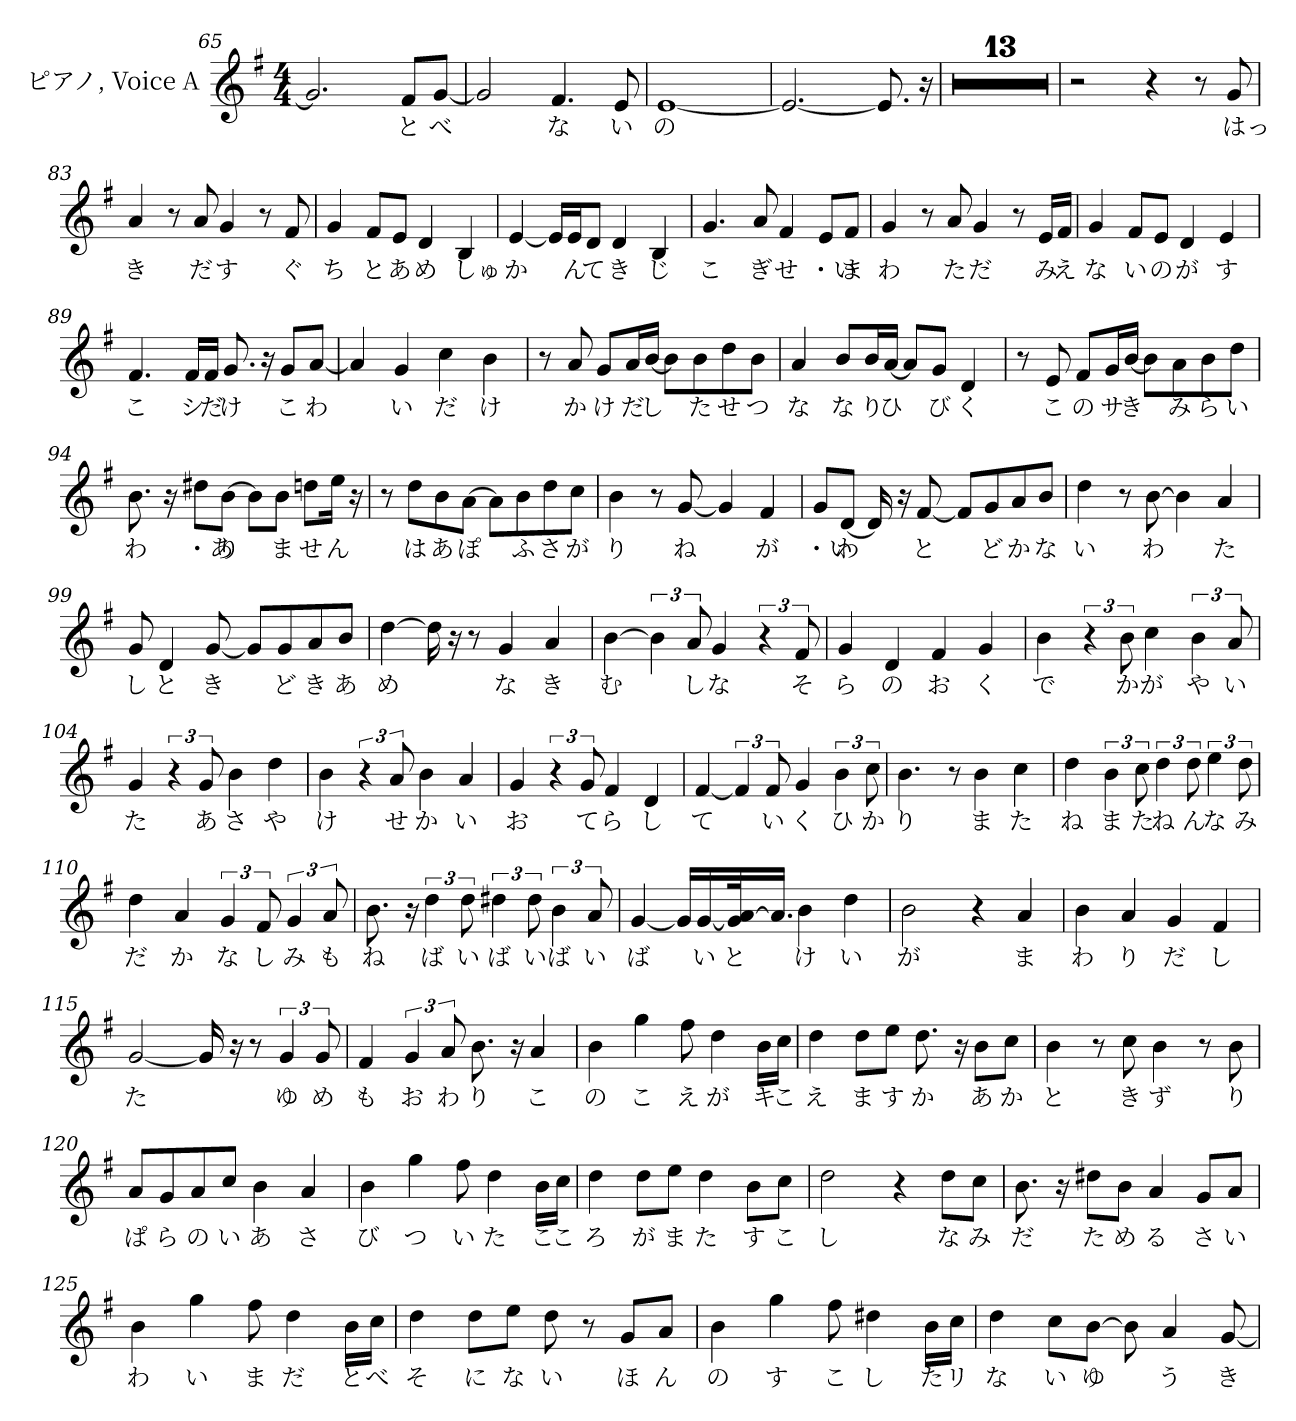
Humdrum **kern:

**kern	**text
*part1	*part1
*staff1	*staff1
*I"ピアノ, Voice A	*
*clefG2	*
*k[f#]	*
*M4/4	*
=65	=65
2.g/]	.
!	!LO:LY:b
8f#/L	と
!	!LO:LY:b
[8g/J	べ
=66	=66
2g/]	.
!	!LO:LY:b
4.f#/	な
!	!LO:LY:b
8e/	い
=67	=67
!	!LO:LY:b
[1e	の
=68	=68
2.e/_	.
8.e/]	.
16r	.
=69	=69
1r	.
=70	=70
1r	.
=71	=71
1r	.
=72	=72
1r	.
=73	=73
1r	.
!!LO:PB:g=z
=74	=74
1r	.
=75	=75
1r	.
=76	=76
1r	.
=77	=77
1r	.
=78	=78
1r	.
=79	=79
1r	.
=80	=80
1r	.
=81	=81
1r	.
=82	=82
2r	.
4r	.
8r	.
!	!LO:LY:b
8g/	はっ
=83	=83
!	!LO:LY:b
4a/	き
8r	.
!	!LO:LY:b
8a/	だ
!	!LO:LY:b
4g/	す
8r	.
!	!LO:LY:b
8f#/	ぐ
=84	=84
!	!LO:LY:b
4g/	ち
!	!LO:LY:b
8f#/L	と
!	!LO:LY:b
8e/J	あ
!	!LO:LY:b
4d/	め
!	!LO:LY:b
4B/	しゅ
!!LO:LB:g=z
=85	=85
!	!LO:LY:b
[4e/	か
16e/LL]	.
!	!LO:LY:b
16e/J	ん
!	!LO:LY:b
8d/J	て
!	!LO:LY:b
4d/	き
!	!LO:LY:b
4B/	じ
=86	=86
!	!LO:LY:b
4.g/	こ
!	!LO:LY:b
8a/	ぎ
!	!LO:LY:b
4f#/	せ
!	!LO:LY:b
8e/L	・い
!	!LO:LY:b
8f#/J	ま
=87	=87
!	!LO:LY:b
4g/	わ
8r	.
!	!LO:LY:b
8a/	た
!	!LO:LY:b
4g/	だ
8r	.
!	!LO:LY:b
16e/LL	み
!	!LO:LY:b
16f#/JJ	え
=88	=88
!	!LO:LY:b
4g/	な
!	!LO:LY:b
8f#/L	い
!	!LO:LY:b
8e/J	の
!	!LO:LY:b
4d/	が
!	!LO:LY:b
4e/	す
=89	=89
!	!LO:LY:b
4.f#/	こ
!	!LO:LY:b
16f#/LL	シ
!	!LO:LY:b
16f#/JJ	だ
!	!LO:LY:b
8.g/	け
16r	.
!	!LO:LY:b
8g/L	こ
!	!LO:LY:b
[8a/J	わ
=90	=90
4a/]	.
!	!LO:LY:b
4g/	い
!	!LO:LY:b
4cc\	だ
!	!LO:LY:b
4b\	け
!!LO:LB:g=z
=91	=91
8r	.
!	!LO:LY:b
8a/	か
!	!LO:LY:b
8g/L	け
!	!LO:LY:b
16a/L	だ
!	!LO:LY:b
[16b/JJ	し
8b\L]	.
!	!LO:LY:b
8b\	た
!	!LO:LY:b
8dd\	せ
!	!LO:LY:b
8b\J	つ
=92	=92
!	!LO:LY:b
4a/	な
!	!LO:LY:b
8b/L	な
!	!LO:LY:b
16b/L	り
!	!LO:LY:b
[16a/JJ	ひ
8a/L]	.
!	!LO:LY:b
8g/J	び
!	!LO:LY:b
4d/	く
=93	=93
8r	.
!	!LO:LY:b
8e/	こ
!	!LO:LY:b
8f#/L	の
!	!LO:LY:b
16g/L	サ
!	!LO:LY:b
[16b/JJ	き
8b\L]	.
!	!LO:LY:b
8a\	み
!	!LO:LY:b
8b\	ら
!	!LO:LY:b
8dd\J	い
=94	=94
!	!LO:LY:b
8.b\	わ
16r	.
!	!LO:LY:b
8dd#X\L	・あ
!	!LO:LY:b
[8b\J	り
8b\L]	.
!	!LO:LY:b
8b\J	ま
!	!LO:LY:b
8ddn\L	せ
!	!LO:LY:b
16ee\Jk	ん
16r	.
!!LO:LB:g=z
=95	=95
8r	.
!	!LO:LY:b
8dd\L	は
!	!LO:LY:b
8b\	あ
!	!LO:LY:b
[8a\J	ぽ
8a\L]	.
!	!LO:LY:b
8b\	ふ
!	!LO:LY:b
8dd\	さ
!	!LO:LY:b
8cc\J	が
=96	=96
!	!LO:LY:b
4b\	り
8r	.
!	!LO:LY:b
[8g/	ね
4g/]	.
!	!LO:LY:b
4f#/	が
=97	=97
!	!LO:LY:b
8g/L	・い
!	!LO:LY:b
[8d/J	わ
16d/]	.
16r	.
!	!LO:LY:b
[8f#/	と
8f#/L]	.
!	!LO:LY:b
8g/	ど
!	!LO:LY:b
8a/	か
!	!LO:LY:b
8b/J	な
=98	=98
!	!LO:LY:b
4dd\	い
8r	.
!	!LO:LY:b
[8b\	わ
4b\]	.
!	!LO:LY:b
4a/	た
=99	=99
!	!LO:LY:b
8g/	し
!	!LO:LY:b
4d/	と
!	!LO:LY:b
[8g/	き
8g/L]	.
!	!LO:LY:b
8g/	ど
!	!LO:LY:b
8a/	き
!	!LO:LY:b
8b/J	あ
!!LO:LB:g=z
=100	=100
!	!LO:LY:b
[4dd\	め
16dd\]	.
16r	.
8r	.
!	!LO:LY:b
4g/	な
!	!LO:LY:b
4a/	き
=101	=101
!	!LO:LY:b
[4b\	む
6b\]	.
!	!LO:LY:b
12a/	し
!	!LO:LY:b
4g/	な
6r	.
!	!LO:LY:b
12f#/	そ
=102	=102
!	!LO:LY:b
4g/	ら
!	!LO:LY:b
4d/	の
!	!LO:LY:b
4f#/	お
!	!LO:LY:b
4g/	く
=103	=103
!	!LO:LY:b
4b\	で
6r	.
!	!LO:LY:b
12b\	か
!	!LO:LY:b
4cc\	が
!	!LO:LY:b
6b\	や
!	!LO:LY:b
12a/	い
=104	=104
!	!LO:LY:b
4g/	た
6r	.
!	!LO:LY:b
12g/	あ
!	!LO:LY:b
4b\	さ
!	!LO:LY:b
4dd\	や
=105	=105
!	!LO:LY:b
4b\	け
6r	.
!	!LO:LY:b
12a/	せ
!	!LO:LY:b
4b\	か
!	!LO:LY:b
4a/	い
!!LO:LB:g=z
=106	=106
!	!LO:LY:b
4g/	お
6r	.
!	!LO:LY:b
12g/	て
!	!LO:LY:b
4f#/	ら
!	!LO:LY:b
4d/	し
=107	=107
!	!LO:LY:b
[4f#/	て
6f#/]	.
!	!LO:LY:b
12f#/	い
!	!LO:LY:b
4g/	く
!	!LO:LY:b
6b\	ひ
!	!LO:LY:b
12cc\	か
=108	=108
!	!LO:LY:b
4.b\	り
8r	.
!	!LO:LY:b
4b\	ま
!	!LO:LY:b
4cc\	た
=109	=109
!	!LO:LY:b
4dd\	ね
!	!LO:LY:b
6b\	ま
!	!LO:LY:b
12cc\	た
!	!LO:LY:b
6dd\	ね
!	!LO:LY:b
12dd\	ん
!	!LO:LY:b
6ee\	な
!	!LO:LY:b
12dd\	み
=110	=110
!	!LO:LY:b
4dd\	だ
!	!LO:LY:b
4a/	か
!	!LO:LY:b
6g/	な
!	!LO:LY:b
12f#/	し
!	!LO:LY:b
6g/	み
!	!LO:LY:b
12a/	も
!!LO:LB:g=z
=111	=111
!	!LO:LY:b
8.b\	ね
16r	.
!	!LO:LY:b
6dd\	ば
!	!LO:LY:b
12dd\	い
!	!LO:LY:b
6dd#X\	ば
!	!LO:LY:b
12dd#\	い
!	!LO:LY:b
6b\	ば
!	!LO:LY:b
12a/	い
=112	=112
!	!LO:LY:b
[4g/	ば
16g/LL]	.
!	!LO:LY:b
[16g/	い
!	!LO:LY:b
32g/] [32a/K	と
16.a/JJ]	.
!	!LO:LY:b
4b\	け
!	!LO:LY:b
4dd\	い
=113	=113
!	!LO:LY:b
2b\	が
4r	.
!	!LO:LY:b
4a/	ま
=114	=114
!	!LO:LY:b
4b\	わ
!	!LO:LY:b
4a/	り
!	!LO:LY:b
4g/	だ
!	!LO:LY:b
4f#/	し
=115	=115
!	!LO:LY:b
[2g/	た
16g/]	.
16r	.
8r	.
!	!LO:LY:b
6g/	ゆ
!	!LO:LY:b
12g/	め
!!LO:LB:g=z
=116	=116
!	!LO:LY:b
4f#/	も
!	!LO:LY:b
6g/	お
!	!LO:LY:b
12a/	わ
!	!LO:LY:b
8.b\	り
16r	.
!	!LO:LY:b
4a/	こ
=117	=117
!	!LO:LY:b
4b\	の
!	!LO:LY:b
4gg\	こ
!	!LO:LY:b
8ff#\	え
!	!LO:LY:b
4dd\	が
!	!LO:LY:b
16b\LL	キ
!	!LO:LY:b
16cc\JJ	こ
=118	=118
!	!LO:LY:b
4dd\	え
!	!LO:LY:b
8dd\L	ま
!	!LO:LY:b
8ee\J	す
!	!LO:LY:b
8.dd\	か
16r	.
!	!LO:LY:b
8b\L	あ
!	!LO:LY:b
8cc\J	か
=119	=119
!	!LO:LY:b
4b\	と
8r	.
!	!LO:LY:b
8cc\	き
!	!LO:LY:b
4b\	ず
8r	.
!	!LO:LY:b
8b\	り
=120	=120
!	!LO:LY:b
8a/L	ぱ
!	!LO:LY:b
8g/	ら
!	!LO:LY:b
8a/	の
!	!LO:LY:b
8cc/J	い
!	!LO:LY:b
4b\	あ
!	!LO:LY:b
4a/	さ
!!LO:LB:g=z
=121	=121
!	!LO:LY:b
4b\	び
!	!LO:LY:b
4gg\	つ
!	!LO:LY:b
8ff#\	い
!	!LO:LY:b
4dd\	た
!	!LO:LY:b
16b\LL	こ
!	!LO:LY:b
16cc\JJ	こ
=122	=122
!	!LO:LY:b
4dd\	ろ
!	!LO:LY:b
8dd\L	が
!	!LO:LY:b
8ee\J	ま
!	!LO:LY:b
4dd\	た
!	!LO:LY:b
8b\L	す
!	!LO:LY:b
8cc\J	こ
=123	=123
!	!LO:LY:b
2dd\	し
4r	.
!	!LO:LY:b
8dd\L	な
!	!LO:LY:b
8cc\J	み
=124	=124
!	!LO:LY:b
8.b\	だ
16r	.
!	!LO:LY:b
8dd#X\L	た
!	!LO:LY:b
8b\J	め
!	!LO:LY:b
4a/	る
!	!LO:LY:b
8g/L	さ
!	!LO:LY:b
8a/J	い
=125	=125
!	!LO:LY:b
4b\	わ
!	!LO:LY:b
4gg\	い
!	!LO:LY:b
8ff#\	ま
!	!LO:LY:b
4dd\	だ
!	!LO:LY:b
16b\LL	と
!	!LO:LY:b
16cc\JJ	べ
!!LO:LB:g=z
=126	=126
!	!LO:LY:b
4dd\	そ
!	!LO:LY:b
8dd\L	に
!	!LO:LY:b
8ee\J	な
!	!LO:LY:b
8dd\	い
8r	.
!	!LO:LY:b
8g/L	ほ
!	!LO:LY:b
8a/J	ん
=127	=127
!	!LO:LY:b
4b\	の
!	!LO:LY:b
4gg\	す
!	!LO:LY:b
8ff#\	こ
!	!LO:LY:b
4dd#X\	し
!	!LO:LY:b
16b\LL	た
!	!LO:LY:b
16cc\JJ	リ
=128	=128
!	!LO:LY:b
4dd\	な
!	!LO:LY:b
8cc\L	い
!	!LO:LY:b
[8b\J	ゆ
8b\]	.
!	!LO:LY:b
4a/	う
!	!LO:LY:b
[8g/	き
=	=
*-	*-
